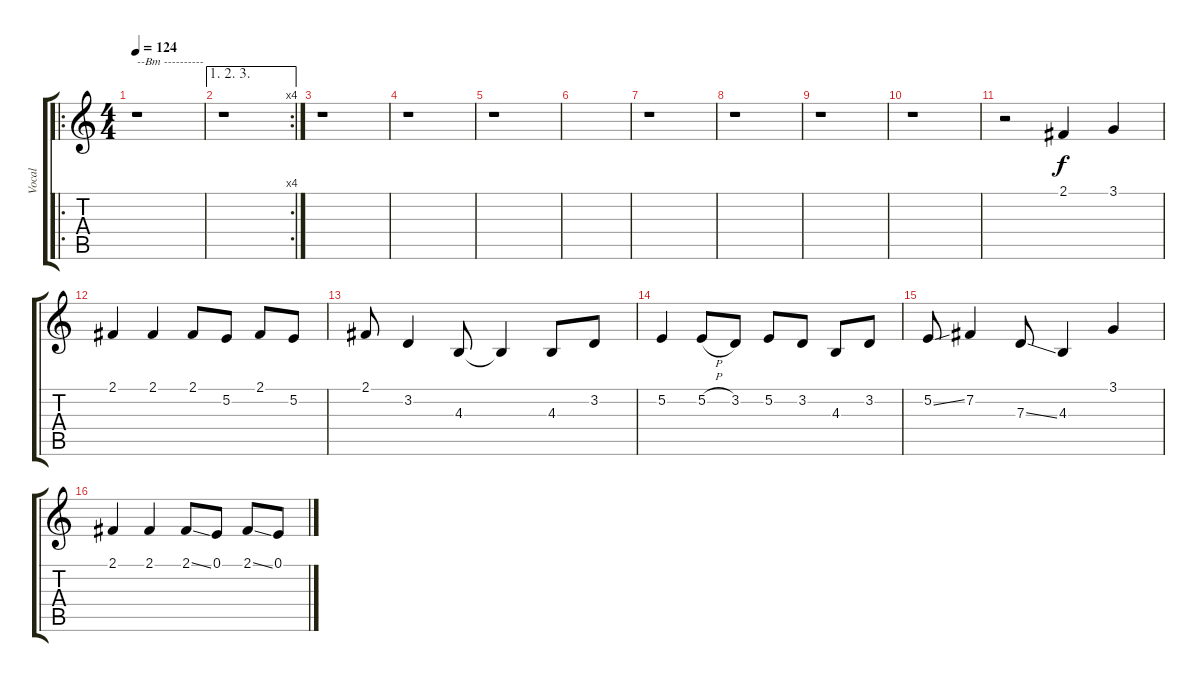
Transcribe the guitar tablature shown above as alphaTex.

\track ("Vocal" "Vocal") {instrument fx5brightness}
\staff {score tabs}
\tuning (E4 B3 G3 D3 A2 E2) {hide}
\ro
\ts (4 4)
\tempo 124
\clef g2
\ks c
r.1{txt "--Bm ----------" dy f instrument fx5brightness} |
\ae (1 2 3)
\rc 4
r.1 |
r.1 |
r.1 |
r.1 |
|
r.1 |
r.1 |
r.1 |
r.1 |
r.2 2.1.4 3.1.4 |
2.1.4 2.1.4 2.1.8 5.2.8 2.1.8 5.2.8 |
2.1.8 3.2.4 4.3.8 4.3{t}.4 4.3.8 3.2.8 |
5.2.4 5.2{h}.8 3.2.8 5.2.8 3.2.8 4.3.8 3.2.8 |
5.2{ss}.8 7.2.4 7.3{ss}.8 4.3.4 3.1.4 |
2.1.4 2.1.4 2.1{ss}.8 0.1.8 2.1{ss}.8 0.1.8
